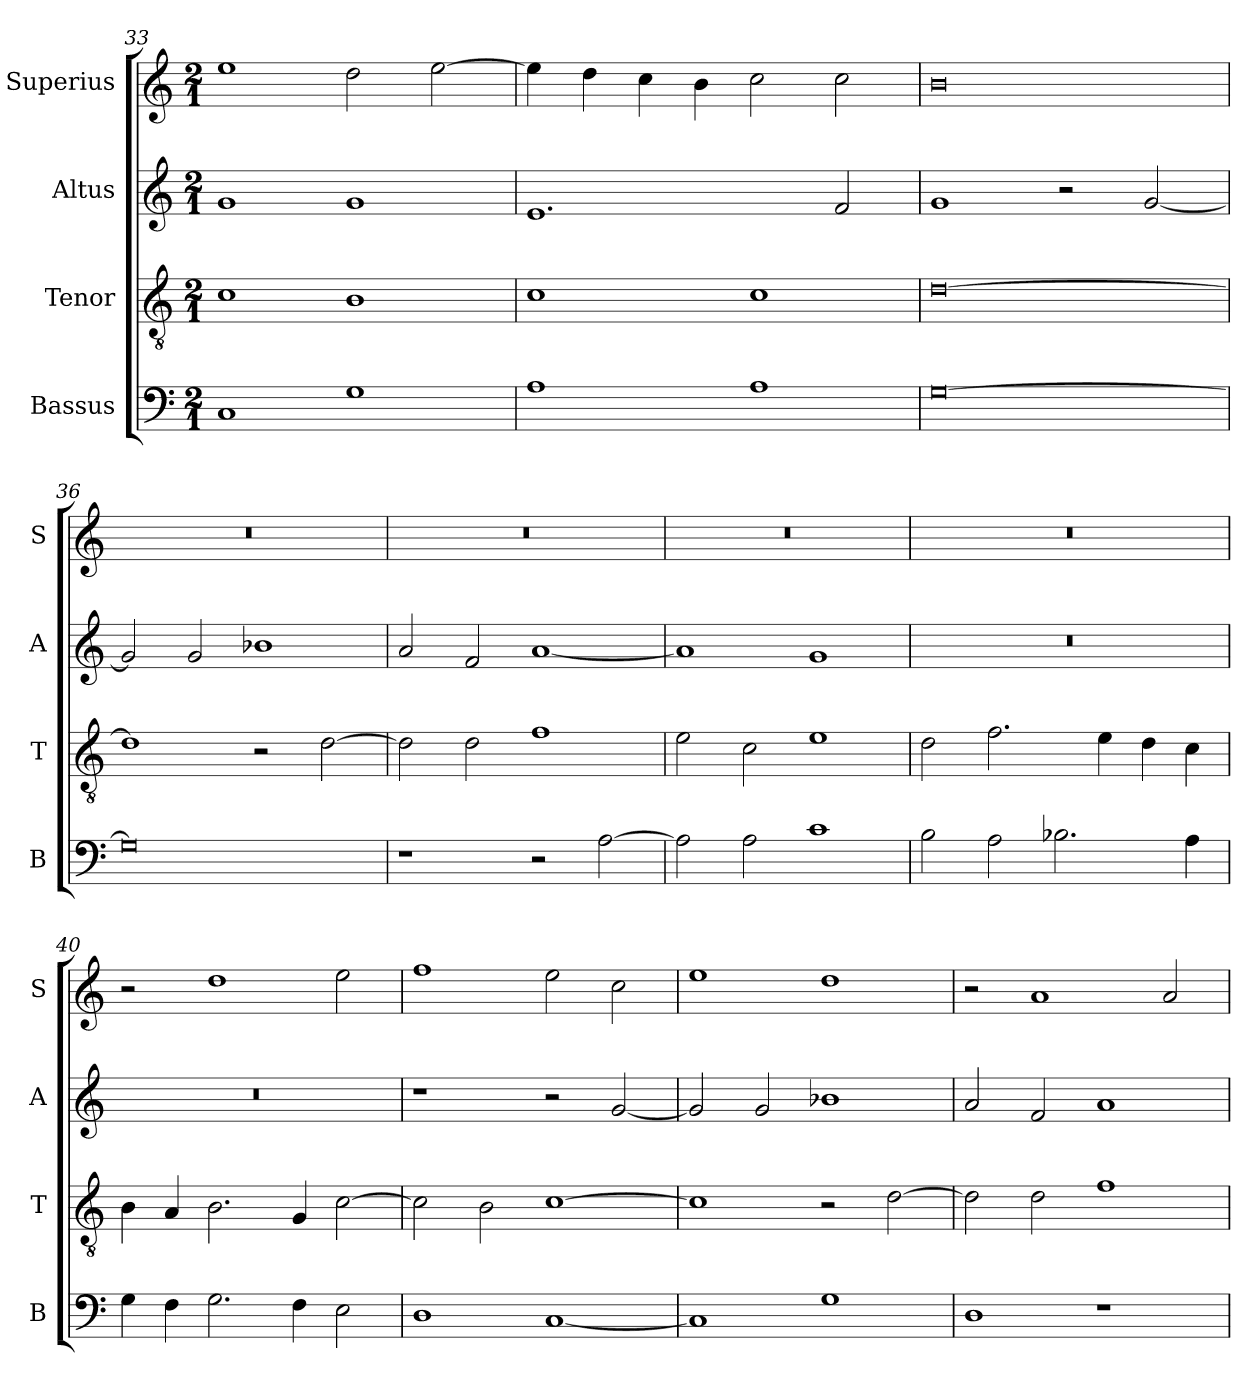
**kern	**kern	**kern	**kern
*part4	*part3	*part2	*part1
*staff4	*staff3	*staff2	*staff1
*I"Bassus	*I"Tenor	*I"Altus	*I"Superius
*I'B	*I'T	*I'A	*I'S
*clefF4	*clefGv2	*clefG2	*clefG2
*k[]	*k[]	*k[]	*k[]
*C:	*C:	*C:	*C:
*M2/1	*M2/1	*M2/1	*M2/1
=33	=33	=33	=33
1C	1c	1g	1ee
1G	1B	1g	2dd
.	.	.	[2ee
=34	=34	=34	=34
1A	1c	1.e	4ee]
.	.	.	4dd
.	.	.	4cc
.	.	.	4b
1A	1c	.	2cc
.	.	2f	2cc
=35	=35	=35	=35
[0G	[0d	1g	0b
.	.	2r	.
.	.	[2g	.
=36	=36	=36	=36
0G]	1d]	2g]	0r
.	.	2g	.
.	2r	1b-X	.
.	[2d	.	.
=37	=37	=37	=37
1r	2d]	2a	0r
.	2d	2f	.
2r	1f	[1a	.
[2A	.	.	.
=38	=38	=38	=38
2A]	2e	1a]	0r
2A	2c	.	.
1c	1e	1g	.
=39	=39	=39	=39
2B	2d	0r	0r
2A	2.f	.	.
2.B-X	.	.	.
.	4e	.	.
.	4d	.	.
4A	4c	.	.
=40	=40	=40	=40
4G	4B	0r	2r
4F	4A	.	.
2.G	2.B	.	1dd
4F	4G	.	.
2E	[2c	.	2ee
=41	=41	=41	=41
1D	2c]	1r	1ff
.	2B	.	.
[1C	[1c	2r	2ee
.	.	[2g	2cc
=42	=42	=42	=42
1C]	1c]	2g]	1ee
.	.	2g	.
1G	2r	1b-X	1dd
.	[2d	.	.
=43	=43	=43	=43
1D	2d]	2a	2r
.	2d	2f	1a
1r	1f	1a	.
.	.	.	2a
=	=	=	=
*-	*-	*-	*-
